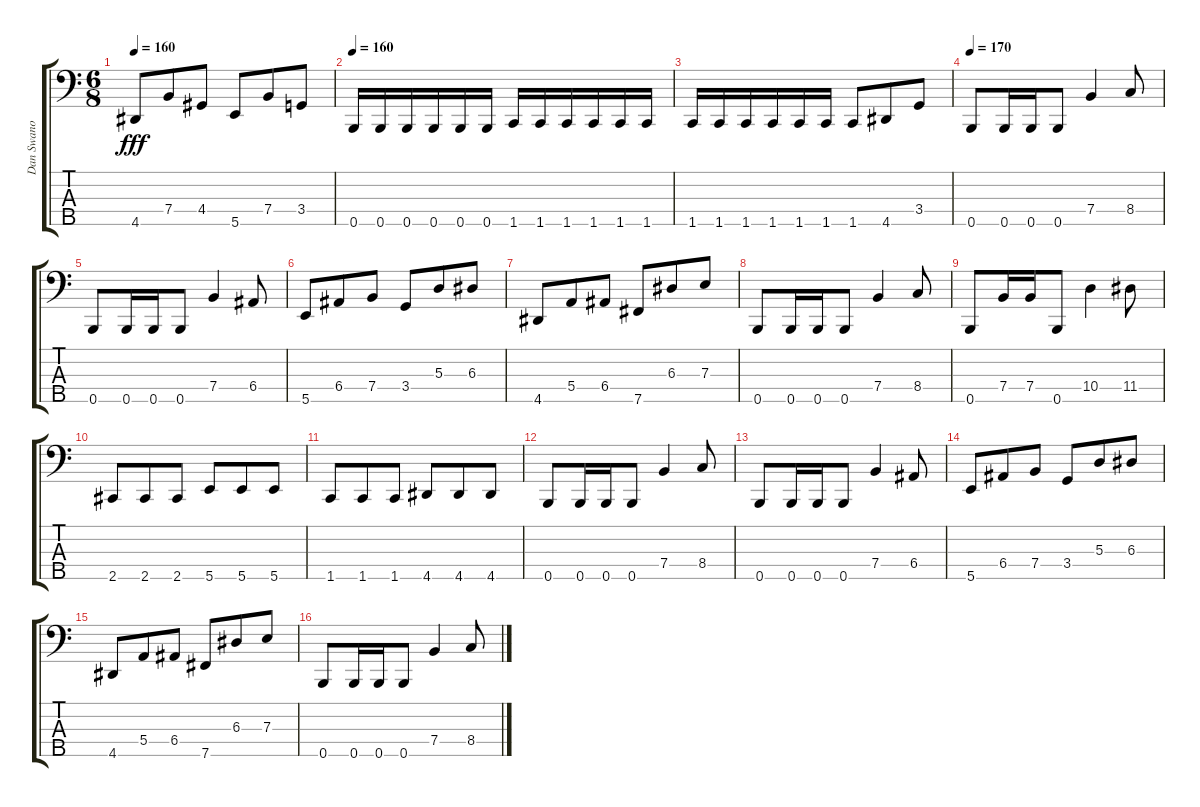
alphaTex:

\track ("Dan Swano" "Dan Swano") {instrument electricbassfinger}
\staff {score tabs}
\tuning (G2 D2 A1 E1 B0) {hide}
\ts (6 8)
\tempo 160
\clef f4
\ks c
4.5.8{dy fff} 7.4.8 4.4.8 5.5.8 7.4.8 3.4.8 |
\tempo 160
0.5.16 0.5.16 0.5.16 0.5.16 0.5.16 0.5.16 1.5.16 1.5.16 1.5.16 1.5.16 1.5.16 1.5.16 |
1.5.16 1.5.16 1.5.16 1.5.16 1.5.16 1.5.16 1.5.8 4.5.8 3.4.8 |
\tempo 170
0.5.8 0.5.16 0.5.16 0.5.8 7.4.4 8.4.8 |
0.5.8 0.5.16 0.5.16 0.5.8 7.4.4 6.4.8 |
5.5.8 6.4.8 7.4.8 3.4.8 5.3.8 6.3.8 |
4.5.8 5.4.8 6.4.8 7.5.8 6.3.8 7.3.8 |
0.5.8 0.5.16 0.5.16 0.5.8 7.4.4 8.4.8 |
0.5.8 7.4.16 7.4.16 0.5.8 10.4.4 11.4.8 |
2.5.8 2.5.8 2.5.8 5.5.8 5.5.8 5.5.8 |
1.5.8 1.5.8 1.5.8 4.5.8 4.5.8 4.5.8 |
0.5.8 0.5.16 0.5.16 0.5.8 7.4.4 8.4.8 |
0.5.8 0.5.16 0.5.16 0.5.8 7.4.4 6.4.8 |
5.5.8 6.4.8 7.4.8 3.4.8 5.3.8 6.3.8 |
4.5.8 5.4.8 6.4.8 7.5.8 6.3.8 7.3.8 |
0.5.8 0.5.16 0.5.16 0.5.8 7.4.4 8.4.8
